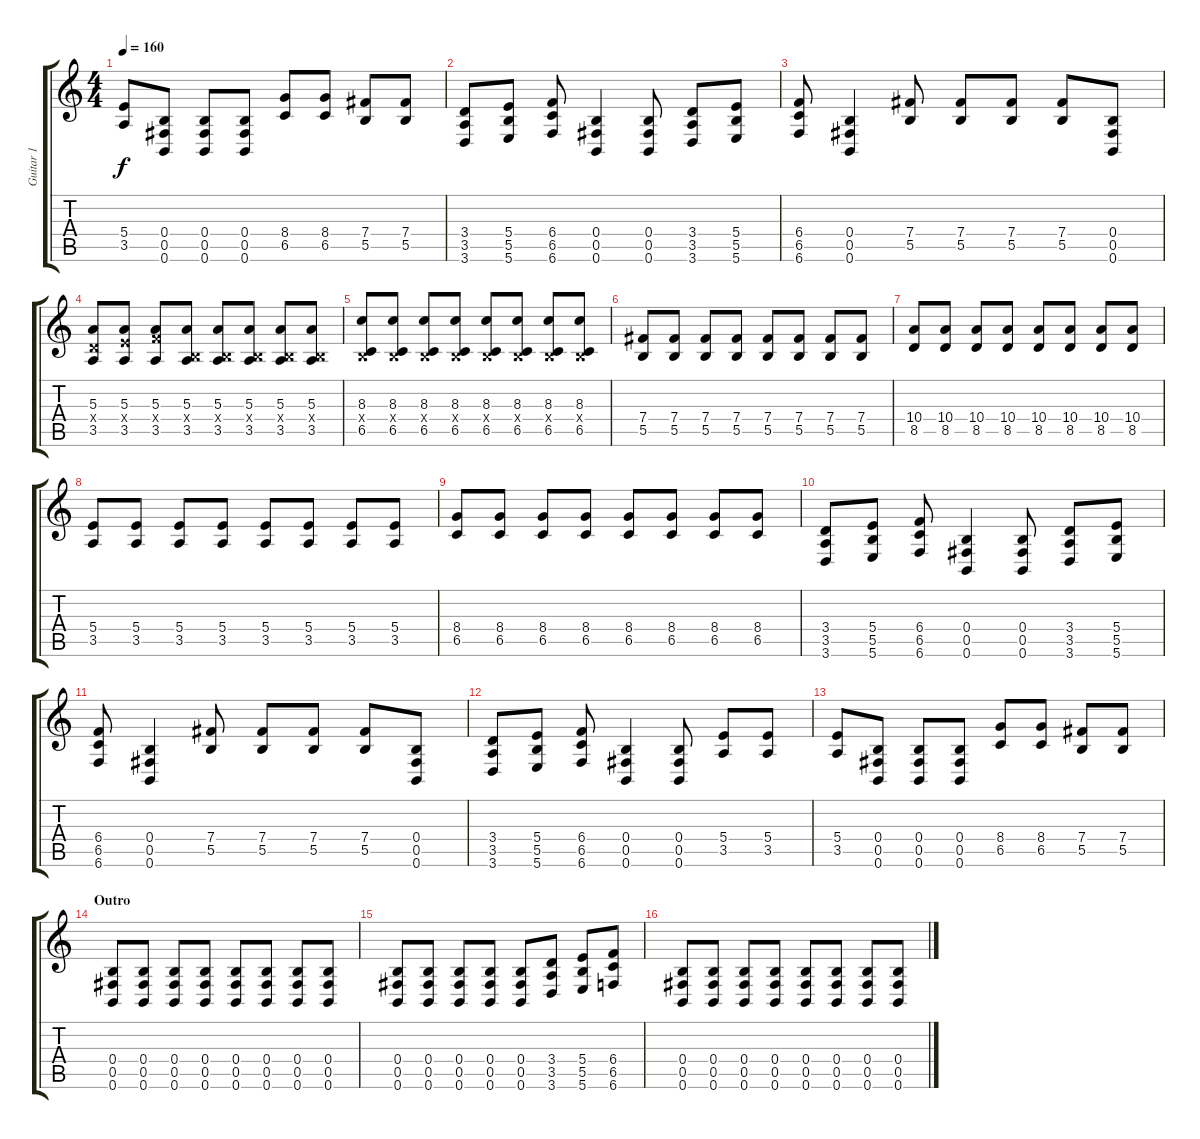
\track ("Guitar 1" "Guitar 1") {instrument distortionguitar}
\staff {score tabs}
\tuning (Db4 Ab3 E3 B2 Gb2 B1) {hide}
\ts (4 4)
\tempo 160
\clef g2
\ks c
(5.4 3.5).8{dy f} (0.4 0.5 0.6).8 (0.4 0.5 0.6).8 (0.4 0.5 0.6).8 (8.4 6.5).8 (8.4 6.5).8 (7.4 5.5).8 (7.4 5.5).8 |
(3.4 3.5 3.6).8 (5.4 5.5 5.6).8 (6.4 6.5 6.6).8 (0.4 0.5 0.6).4 (0.4 0.5 0.6).8 (3.4 3.5 3.6).8 (5.4 5.5 5.6).8 |
(6.4 6.5 6.6).8 (0.4 0.5 0.6).4 (7.4 5.5).8 (7.4 5.5).8 (7.4 5.5).8 (7.4 5.5).8 (0.4 0.5 0.6).8 |
(5.3 3.4{x} 3.5).8 (5.3 5.4{x} 3.5).8 (5.3 6.4{x} 3.5).8 (5.3 0.4{x} 3.5).8 (5.3 0.4{x} 3.5).8 (5.3 0.4{x} 3.5).8 (5.3 0.4{x} 3.5).8 (5.3 0.4{x} 3.5).8 |
(8.3 0.4{x} 6.5).8 (8.3 0.4{x} 6.5).8 (8.3 0.4{x} 6.5).8 (8.3 0.4{x} 6.5).8 (8.3 0.4{x} 6.5).8 (8.3 0.4{x} 6.5).8 (8.3 0.4{x} 6.5).8 (8.3 0.4{x} 6.5).8 |
(7.4 5.5).8 (7.4 5.5).8 (7.4 5.5).8 (7.4 5.5).8 (7.4 5.5).8 (7.4 5.5).8 (7.4 5.5).8 (7.4 5.5).8 |
(10.4 8.5).8 (10.4 8.5).8 (10.4 8.5).8 (10.4 8.5).8 (10.4 8.5).8 (10.4 8.5).8 (10.4 8.5).8 (10.4 8.5).8 |
(5.4 3.5).8 (5.4 3.5).8 (5.4 3.5).8 (5.4 3.5).8 (5.4 3.5).8 (5.4 3.5).8 (5.4 3.5).8 (5.4 3.5).8 |
(8.4 6.5).8 (8.4 6.5).8 (8.4 6.5).8 (8.4 6.5).8 (8.4 6.5).8 (8.4 6.5).8 (8.4 6.5).8 (8.4 6.5).8 |
(3.4 3.5 3.6).8 (5.4 5.5 5.6).8 (6.4 6.5 6.6).8 (0.4 0.5 0.6).4 (0.4 0.5 0.6).8 (3.4 3.5 3.6).8 (5.4 5.5 5.6).8 |
(6.4 6.5 6.6).8 (0.4 0.5 0.6).4 (7.4 5.5).8 (7.4 5.5).8 (7.4 5.5).8 (7.4 5.5).8 (0.4 0.5 0.6).8 |
(3.4 3.5 3.6).8 (5.4 5.5 5.6).8 (6.4 6.5 6.6).8 (0.4 0.5 0.6).4 (0.4 0.5 0.6).8 (5.4 3.5).8 (5.4 3.5).8 |
(5.4 3.5).8 (0.4 0.5 0.6).8 (0.4 0.5 0.6).8 (0.4 0.5 0.6).8 (8.4 6.5).8 (8.4 6.5).8 (7.4 5.5).8 (7.4 5.5).8 |
\section ("" "Outro")
(0.4 0.5 0.6).8 (0.4 0.5 0.6).8 (0.4 0.5 0.6).8 (0.4 0.5 0.6).8 (0.4 0.5 0.6).8 (0.4 0.5 0.6).8 (0.4 0.5 0.6).8 (0.4 0.5 0.6).8 |
(0.4 0.5 0.6).8 (0.4 0.5 0.6).8 (0.4 0.5 0.6).8 (0.4 0.5 0.6).8 (0.4 0.5 0.6).8 (3.4 3.5 3.6).8 (5.4 5.5 5.6).8 (6.4 6.5 6.6).8 |
(0.4 0.5 0.6).8 (0.4 0.5 0.6).8 (0.4 0.5 0.6).8 (0.4 0.5 0.6).8 (0.4 0.5 0.6).8 (0.4 0.5 0.6).8 (0.4 0.5 0.6).8 (0.4 0.5 0.6).8
